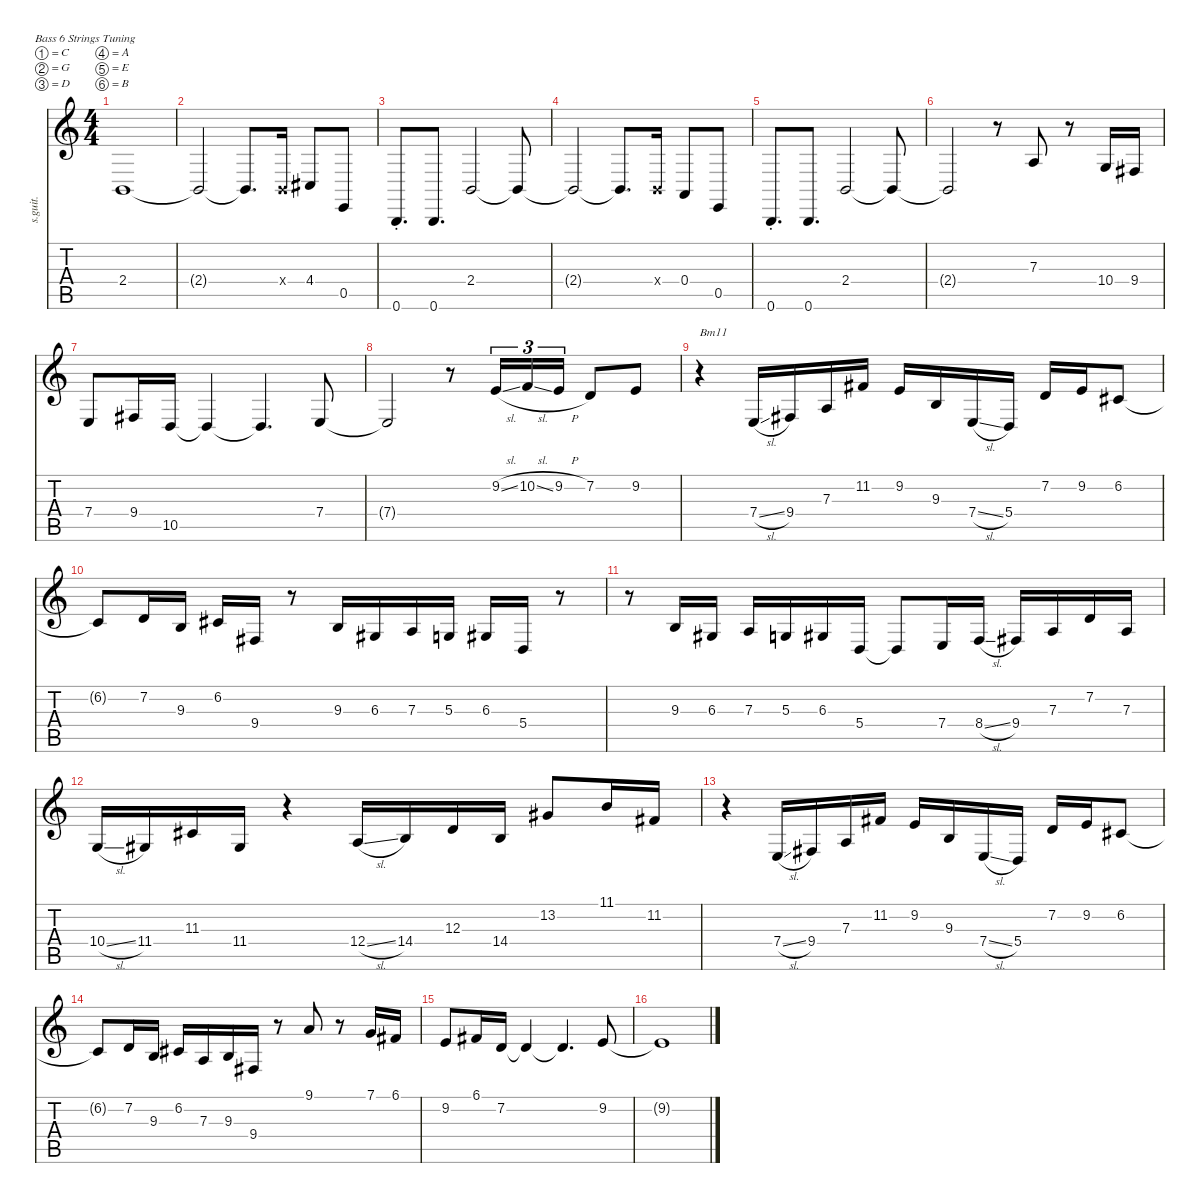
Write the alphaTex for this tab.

\defaultSystemsLayout 4
\hideDynamics
\bracketExtendMode nobrackets
\track ("Bass" "s.guit.") {instrument electricbassfinger}
\staff {score tabs}
\tuning (C3 G2 D2 A1 E1 B0)
\ts (4 4)
\beaming (8 2 2 2 2)
\tempo (130 hide)
\clef g2
\ks c
2.4.1{dy f instrument electricbassfinger} |
2.4{t}.2 2.4{t}.8{d} 2.4{x}.16 4.4{acc #}.8 0.5.8 |
0.6{st}.8{d} 0.6.8{d} 2.4.2 2.4{t}.8 |
2.4{t}.2 2.4{t}.8{d} 2.4{x}.16 0.4.8 0.5.8 |
0.6{st}.8{d} 0.6.8{d} 2.4.2 2.4{t}.8 |
2.4{t}.2 r.8 7.3.8 r.8 10.4.16 9.4{acc #}.16 |
7.4.8 9.4{acc #}.16 10.5.16 10.5{t}.4 10.5{t}.4{d} 7.4.8 |
7.4{t}.2 r.8 9.2{sl}.16{tu (3 2)} 10.2{sl}.16{tu (3 2)} 9.2{h}.16{tu (3 2)} 7.2.8 9.2.8 |
r.4{txt "Bm11"} 7.4{sl}.16 9.4{acc #}.16 7.3.16 11.2{acc #}.16 9.2.16 9.3.16 7.4{sl}.16 5.4.16 7.2.16 9.2.16 6.2{acc #}.8 |
6.2{t acc #}.8 7.2.16 9.3.16 6.2{acc #}.16 9.4{acc #}.16 r.8 9.3.16 6.3{acc #}.16 7.3.16 5.3.16 6.3{acc #}.16 5.4.16 r.8 |
r.8 9.3.16 6.3{acc #}.16 7.3.16 5.3.16 6.3{acc #}.16 5.4.16 5.4{t}.8 7.4.16 8.4{sl}.16 9.4{acc #}.16 7.3.16 7.2.16 7.3.16 |
10.4{sl}.16 11.4{acc #}.16 11.3{acc #}.16 11.4{acc #}.16 r.4 12.4{sl}.16 14.4.16 12.3.16 14.4.16 13.2{acc #}.8 11.1.16 11.2{acc #}.16 |
r.4 7.4{sl}.16 9.4{acc #}.16 7.3.16 11.2{acc #}.16 9.2.16 9.3.16 7.4{sl}.16 5.4.16 7.2.16 9.2.16 6.2{acc #}.8 |
6.2{t acc #}.8 7.2.16 9.3.16 6.2{acc #}.16 7.3.16 9.3.16 9.4{acc #}.16 r.8 9.1.8 r.8 7.1.16 6.1{acc #}.16 |
9.2.8 6.1{acc #}.16 7.2.16 7.2{t}.4 7.2{t}.4{d} 9.2.8 |
9.2{t}.1
